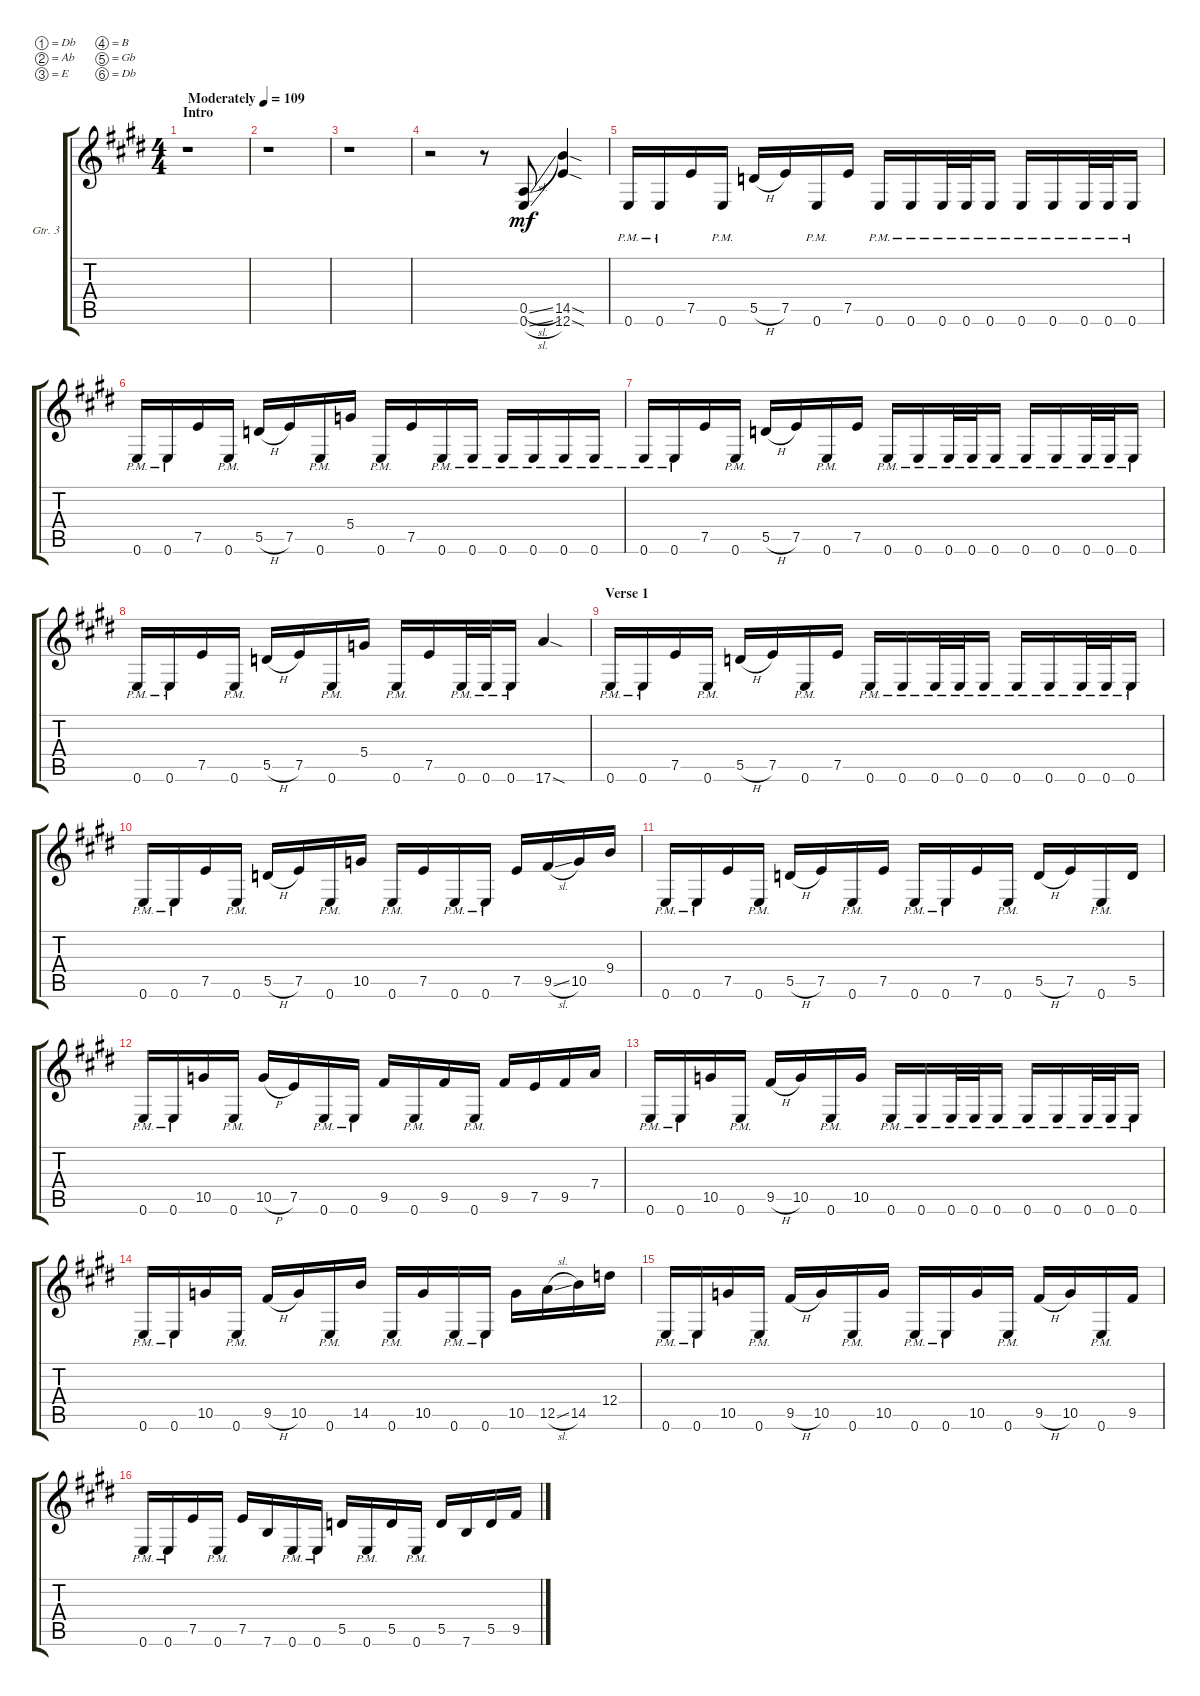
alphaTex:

\defaultSystemsLayout 4
\bracketExtendMode groupsimilarinstruments
\firstSystemTrackNameOrientation horizontal
\otherSystemsTrackNameOrientation horizontal
\track ("Guitar 3" "Gtr. 3") {instrument distortionguitar}
\staff {score tabs}
\tuning (Db4 Ab3 E3 B2 Gb2 Db2)
\displaytranspose 15
\ts (4 4)
\section ("" "Intro")
\tempo (109 "Moderately")
\clef g2
\ks c#minor
r.1{dy mf instrument distortionguitar} |
r.1 |
r.1 |
r.2 r.8 (0.6{sl} 0.5{sl}).8 (14.5{sod} 12.6{sod}).4 |
0.6{pm}.16 0.6{pm}.16 7.5.16 0.6{pm}.16 5.5{h}.16 7.5.16 0.6{pm}.16 7.5.16 0.6{pm}.16 0.6{pm}.16 0.6{pm}.32 0.6{pm}.32 0.6{pm}.16 0.6{pm}.16 0.6{pm}.16 0.6{pm}.32 0.6{pm}.32 0.6{pm}.16 |
0.6{pm}.16 0.6{pm}.16 7.5.16 0.6{pm}.16 5.5{h}.16 7.5.16 0.6{pm}.16 5.4.16 0.6{pm}.16 7.5.16 0.6{pm}.16 0.6{pm}.16 0.6{pm}.16 0.6{pm}.16 0.6{pm}.16 0.6{pm}.16 |
0.6{pm}.16 0.6{pm}.16 7.5.16 0.6{pm}.16 5.5{h}.16 7.5.16 0.6{pm}.16 7.5.16 0.6{pm}.16 0.6{pm}.16 0.6{pm}.32 0.6{pm}.32 0.6{pm}.16 0.6{pm}.16 0.6{pm}.16 0.6{pm}.32 0.6{pm}.32 0.6{pm}.16 |
0.6{pm}.16 0.6{pm}.16 7.5.16 0.6{pm}.16 5.5{h}.16 7.5.16 0.6{pm}.16 5.4.16 0.6{pm}.16 7.5.16 0.6{pm}.32 0.6{pm}.32 0.6{pm}.16 17.6{sod}.4 |
\section ("" "Verse 1")
0.6{pm}.16 0.6{pm}.16 7.5.16 0.6{pm}.16 5.5{h}.16 7.5.16 0.6{pm}.16 7.5.16 0.6{pm}.16 0.6{pm}.16 0.6{pm}.32 0.6{pm}.32 0.6{pm}.16 0.6{pm}.16 0.6{pm}.16 0.6{pm}.32 0.6{pm}.32 0.6{pm}.16 |
0.6{pm}.16 0.6{pm}.16 7.5.16 0.6{pm}.16 5.5{h}.16 7.5.16 0.6{pm}.16 10.5.16 0.6{pm}.16 7.5.16 0.6{pm}.16 0.6{pm}.16 7.5.16 9.5{sl}.16 10.5.16 9.4.16 |
0.6{pm}.16 0.6{pm}.16 7.5.16 0.6{pm}.16 5.5{h}.16 7.5.16 0.6{pm}.16 7.5.16 0.6{pm}.16 0.6{pm}.16 7.5.16 0.6{pm}.16 5.5{h}.16 7.5.16 0.6{pm}.16 5.5.16 |
0.6{pm}.16 0.6{pm}.16 10.5.16 0.6{pm}.16 10.5{h}.16 7.5.16 0.6{pm}.16 0.6{pm}.16 9.5.16 0.6{pm}.16 9.5.16 0.6{pm}.16 9.5.16 7.5.16 9.5.16 7.4.16 |
0.6{pm}.16 0.6{pm}.16 10.5.16 0.6{pm}.16 9.5{h}.16 10.5.16 0.6{pm}.16 10.5.16 0.6{pm}.16 0.6{pm}.16 0.6{pm}.32 0.6{pm}.32 0.6{pm}.16 0.6{pm}.16 0.6{pm}.16 0.6{pm}.32 0.6{pm}.32 0.6{pm}.16 |
0.6{pm}.16 0.6{pm}.16 10.5.16 0.6{pm}.16 9.5{h}.16 10.5.16 0.6{pm}.16 14.5.16 0.6{pm}.16 10.5.16 0.6{pm}.16 0.6{pm}.16 10.5.16 12.5{sl}.16 14.5.16 12.4.16 |
0.6{pm}.16 0.6{pm}.16 10.5.16 0.6{pm}.16 9.5{h}.16 10.5.16 0.6{pm}.16 10.5.16 0.6{pm}.16 0.6{pm}.16 10.5.16 0.6{pm}.16 9.5{h}.16 10.5.16 0.6{pm}.16 9.5.16 |
0.6{pm}.16 0.6{pm}.16 7.5.16 0.6{pm}.16 7.5.16 7.6.16 0.6{pm}.16 0.6{pm}.16 5.5.16 0.6{pm}.16 5.5.16 0.6{pm}.16 5.5.16 7.6.16 5.5.16 9.5.16
